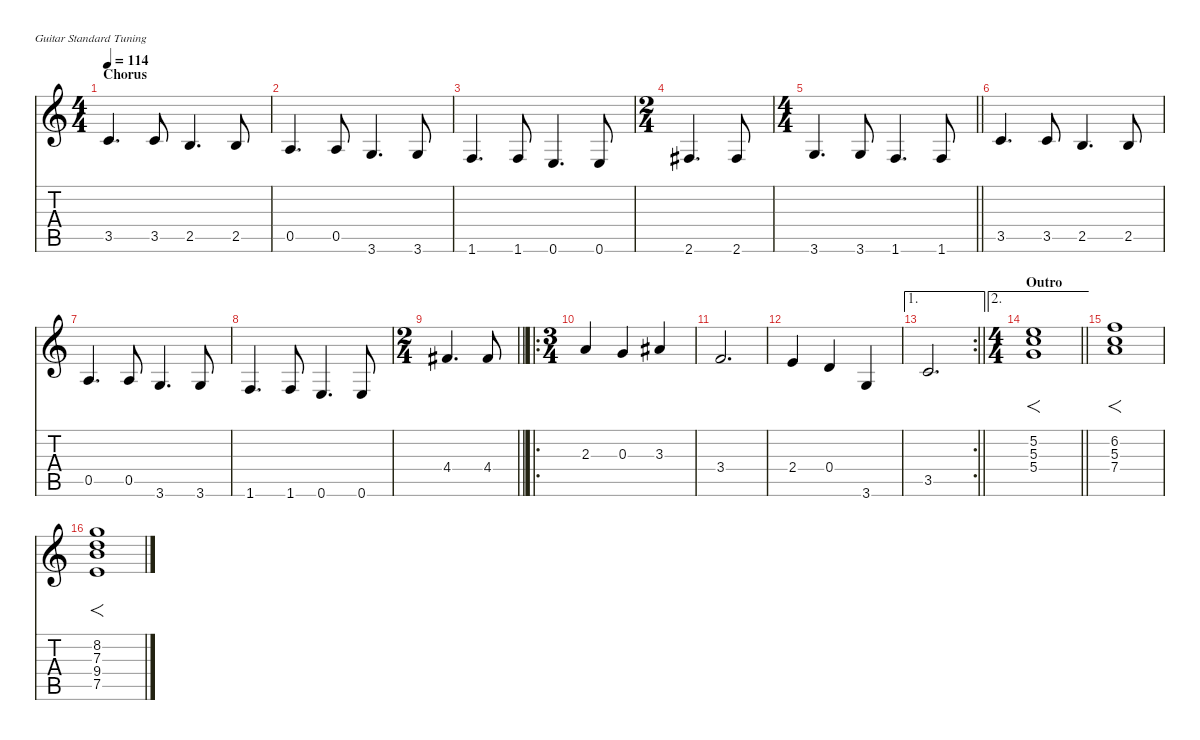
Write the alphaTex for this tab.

\defaultSystemsLayout 4
\hideDynamics
\bracketExtendMode nobrackets
\singleTrackTrackNamePolicy hidden
\multiTrackTrackNamePolicy hidden
\firstSystemTrackNameMode fullname
\firstSystemTrackNameOrientation horizontal
\otherSystemsTrackNameOrientation horizontal
\track ("Backing" "el.guit.") {defaultSystemsLayout 8 instrument electricguitarclean}
\staff {score tabs}
\tuning (E4 B3 G3 D3 A2 E2)
\ts (4 4)
\section ("" "Chorus")
\tempo 114
\clef g2
\ks c
3.5.4{d dy fff beam Up} 3.5.8{beam Up} 2.5.4{d beam Up} 2.5.8{beam Up} |
0.5.4{d beam Up} 0.5.8{beam Up} 3.6.4{d beam Up} 3.6.8{beam Up} |
1.6.4{d beam Up} 1.6.8{beam Up} 0.6.4{d beam Up} 0.6.8{beam Up} |
\ts (2 4)
\beaming (8 2 2 2 2)
2.6{acc #}.4{d beam Up} 2.6{acc #}.8{beam Up} |
\ts (4 4)
\beaming (8 2 2 2 2)
\barLineRight lightlight
3.6.4{d beam Up} 3.6.8{beam Up} 1.6.4{d beam Up} 1.6.8{beam Up} |
3.5.4{d beam Up} 3.5.8{beam Up} 2.5.4{d beam Up} 2.5.8{beam Up} |
0.5.4{d beam Up} 0.5.8{beam Up} 3.6.4{d beam Up} 3.6.8{beam Up} |
1.6.4{d beam Up} 1.6.8{beam Up} 0.6.4{d beam Up} 0.6.8{beam Up} |
\ts (2 4)
\beaming (8 2 2 2 2)
\barLineRight lightlight
4.4{acc #}.4{d dy f beam Up} 4.4{acc #}.8{beam Up} |
\ro
\ts (3 4)
\beaming (8 2 2 2 2)
2.3.4{dy mf beam Up} 0.3.4{beam Up} 3.3{acc #}.4{beam Up} |
3.4.2{d beam Up} |
2.4.4{beam Up} 0.4.4{beam Up} 3.6.4{beam Up} |
\ae 1
\rc 2
\barLineRight lightlight
3.5.2{d dy f beam Up} |
\ae 2
\ts (4 4)
\beaming (8 2 2 2 2)
\section ("" "Outro")
\barLineRight lightlight
(5.2 5.3 5.4).1{f dy mf beam Down} |
(6.2 5.3 7.4).1{f beam Down} |
(8.2 7.3 9.4 7.5).1{f beam Down}
